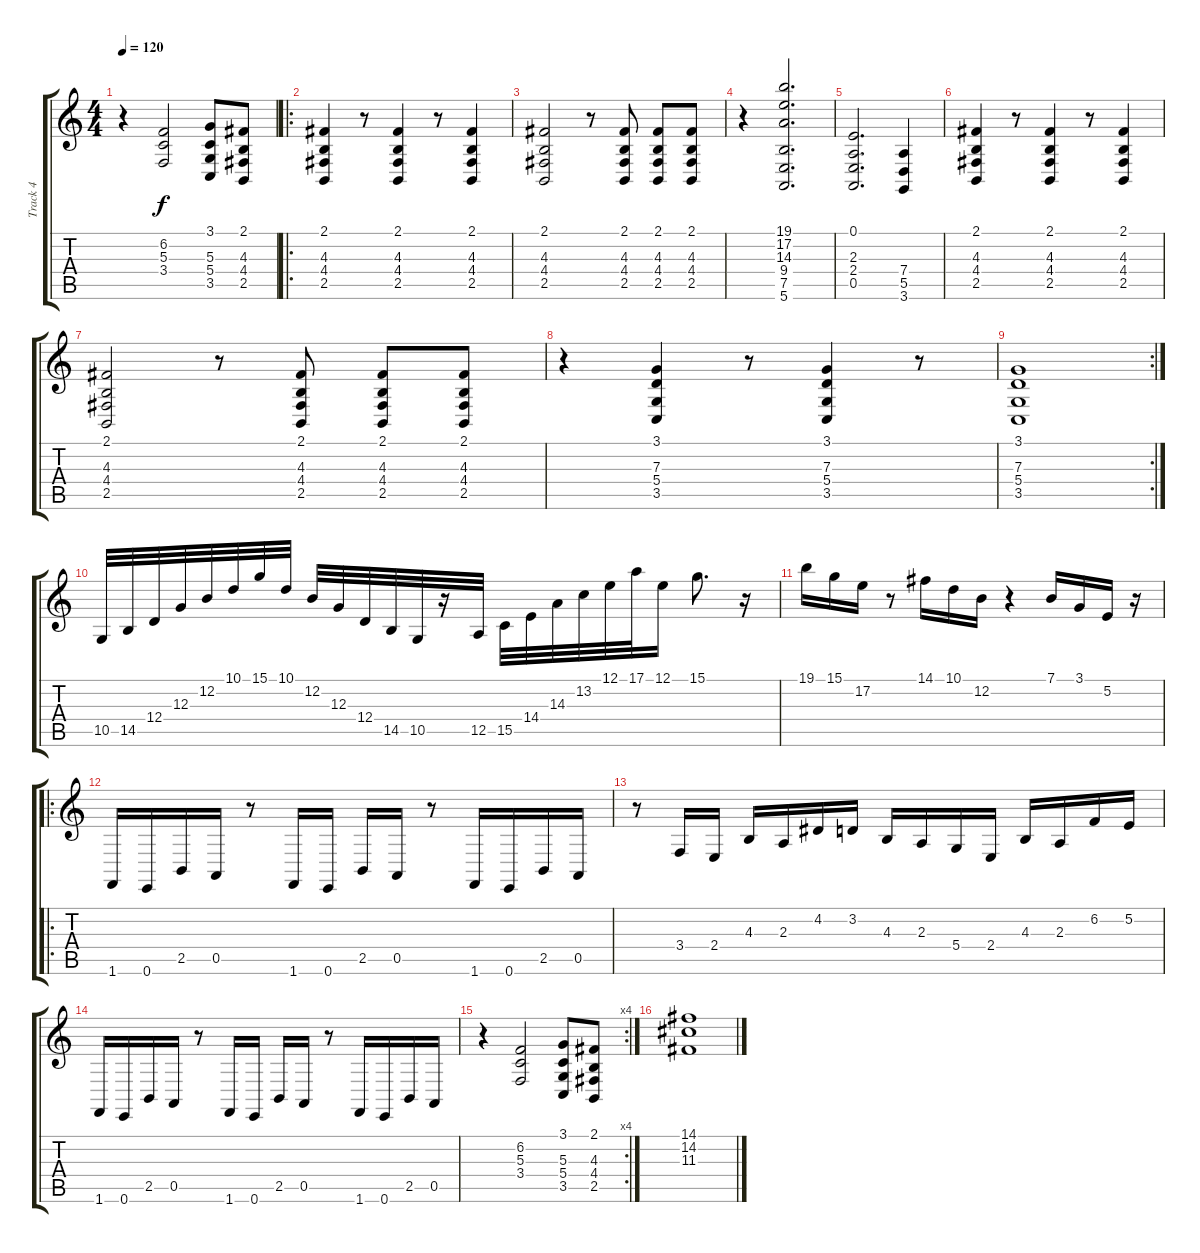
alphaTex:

\track ("Track 4" "Track 4") {instrument fx8scifi}
\staff {score tabs}
\tuning (E4 B3 G3 D3 A2 E2) {hide}
\ts (4 4)
\tempo 120
\clef g2
\ks c
r.4{dy f} (6.2 5.3 3.4).2 (3.1 5.3 5.4 3.5).8 (2.1 4.3 4.4 2.5).8 |
\ro
(2.1 4.3 4.4 2.5).4 r.8 (2.1 4.3 4.4 2.5).4 r.8 (2.1 4.3 4.4 2.5).4 |
(2.1 4.3 4.4 2.5).2 r.8 (2.1 4.3 4.4 2.5).8 (2.1 4.3 4.4 2.5).8 (2.1 4.3 4.4 2.5).8 |
r.4 (19.1 17.2 14.3 9.4 7.5 5.6).2{d} |
(0.1 2.3 2.4 0.5).2{d} (7.4 5.5 3.6).4 |
(2.1 4.3 4.4 2.5).4 r.8 (2.1 4.3 4.4 2.5).4 r.8 (2.1 4.3 4.4 2.5).4 |
(2.1 4.3 4.4 2.5).2 r.8 (2.1 4.3 4.4 2.5).8 (2.1 4.3 4.4 2.5).8 (2.1 4.3 4.4 2.5).8 |
r.4 (3.1 7.3 5.4 3.5).4 r.8 (3.1 7.3 5.4 3.5).4 r.8 |
\rc 2
(3.1 7.3 5.4 3.5).1 |
10.5.32 14.5.32 12.4.32 12.3.32 12.2.32 10.1.32 15.1.32 10.1.32 12.2.32 12.3.32 12.4.32 14.5.32 10.5.32 r.16 12.5.32 15.5.32 14.4.32 14.3.32 13.2.32 12.1.32 17.1.32 12.1.16 15.1.8{d} r.16 |
19.1.16 15.1.16 17.2.16 r.8 14.1.16 10.1.16 12.2.16 r.4 7.1.16 3.1.16 5.2.16 r.16 |
\ro
1.6.16 0.6.16 2.5.16 0.5.16 r.8 1.6.16 0.6.16 2.5.16 0.5.16 r.8 1.6.16 0.6.16 2.5.16 0.5.16 |
r.8 3.4.16 2.4.16 4.3.16 2.3.16 4.2.16 3.2.16 4.3.16 2.3.16 5.4.16 2.4.16 4.3.16 2.3.16 6.2.16 5.2.16 |
1.6.16 0.6.16 2.5.16 0.5.16 r.8 1.6.16 0.6.16 2.5.16 0.5.16 r.8 1.6.16 0.6.16 2.5.16 0.5.16 |
\rc 4
r.4 (6.2 5.3 3.4).2 (3.1 5.3 5.4 3.5).8 (2.1 4.3 4.4 2.5).8 |
(14.1 14.2 11.3).1
